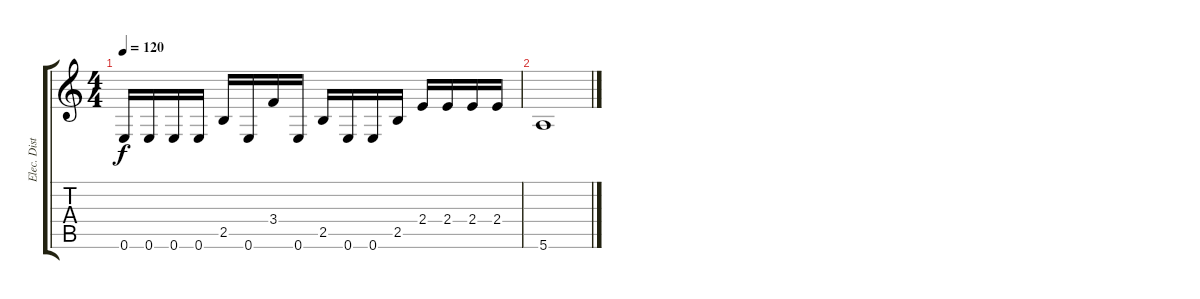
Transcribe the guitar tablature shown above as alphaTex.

\track ("Elec. Distortion 2" "Elec. Dist") {instrument distortionguitar}
\staff {score tabs}
\tuning (E4 B3 G3 D3 A2 E2) {hide}
\ts (4 4)
\tempo 120
\clef g2
\ks c
0.6.16{dy f} 0.6.16 0.6.16 0.6.16 2.5.16 0.6.16 3.4.16 0.6.16 2.5.16 0.6.16 0.6.16 2.5.16 2.4.16 2.4.16 2.4.16 2.4.16 |
5.6.1{volume 8}
